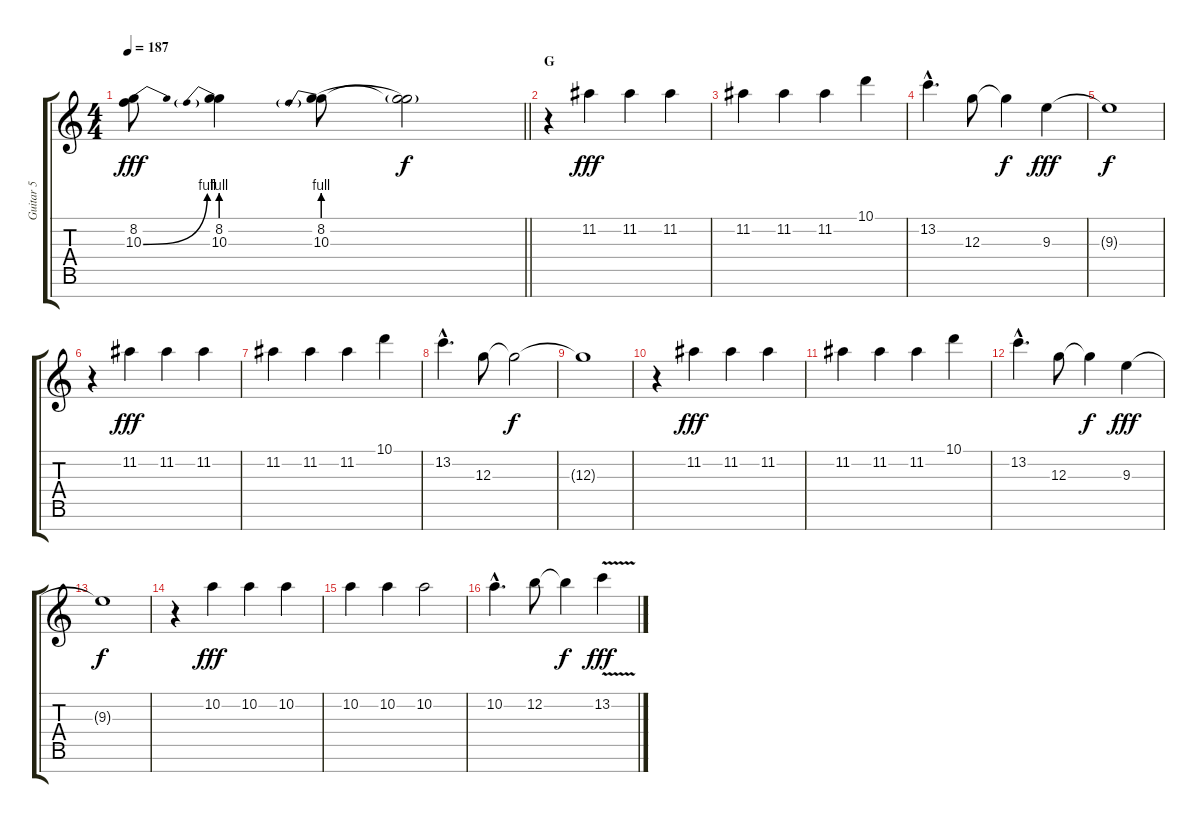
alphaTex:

\track ("Guitar 5" "Guitar 5") {instrument distortionguitar}
\staff {score tabs}
\tuning (E4 B3 G3 D3 A2 E2 B1) {hide}
\ts (4 4)
\tempo 187
\clef g2
\barLineRight lightlight
\ks c
(8.2 10.3{be (bend 0 0 60 4)}).8{dy fff} (8.2 10.3{be (prebend 0 4 60 4)}).4 (8.2 10.3{be (prebend 0 4 60 4)}).8 (8.2{t} 10.3{t}).2{dy f} |
\section ("" "G")
r.4 11.2.4{dy fff} 11.2.4 11.2.4 |
11.2.4 11.2.4 11.2.4 10.1.4 |
13.2{hac}.4{d} 12.3.8 12.3{t}.4{dy f} 9.3.4{dy fff} |
9.3{t}.1{dy f} |
r.4 11.2.4{dy fff} 11.2.4 11.2.4 |
11.2.4 11.2.4 11.2.4 10.1.4 |
13.2{hac}.4{d} 12.3.8 12.3{t}.2{dy f} |
12.3{t}.1 |
r.4 11.2.4{dy fff} 11.2.4 11.2.4 |
11.2.4 11.2.4 11.2.4 10.1.4 |
13.2{hac}.4{d} 12.3.8 12.3{t}.4{dy f} 9.3.4{dy fff} |
9.3{t}.1{dy f} |
r.4 10.2.4{dy fff} 10.2.4 10.2.4 |
10.2.4 10.2.4 10.2.2 |
10.2{hac}.4{d} 12.2.8 12.2{t}.4{dy f} 13.2{v}.4{dy fff}
